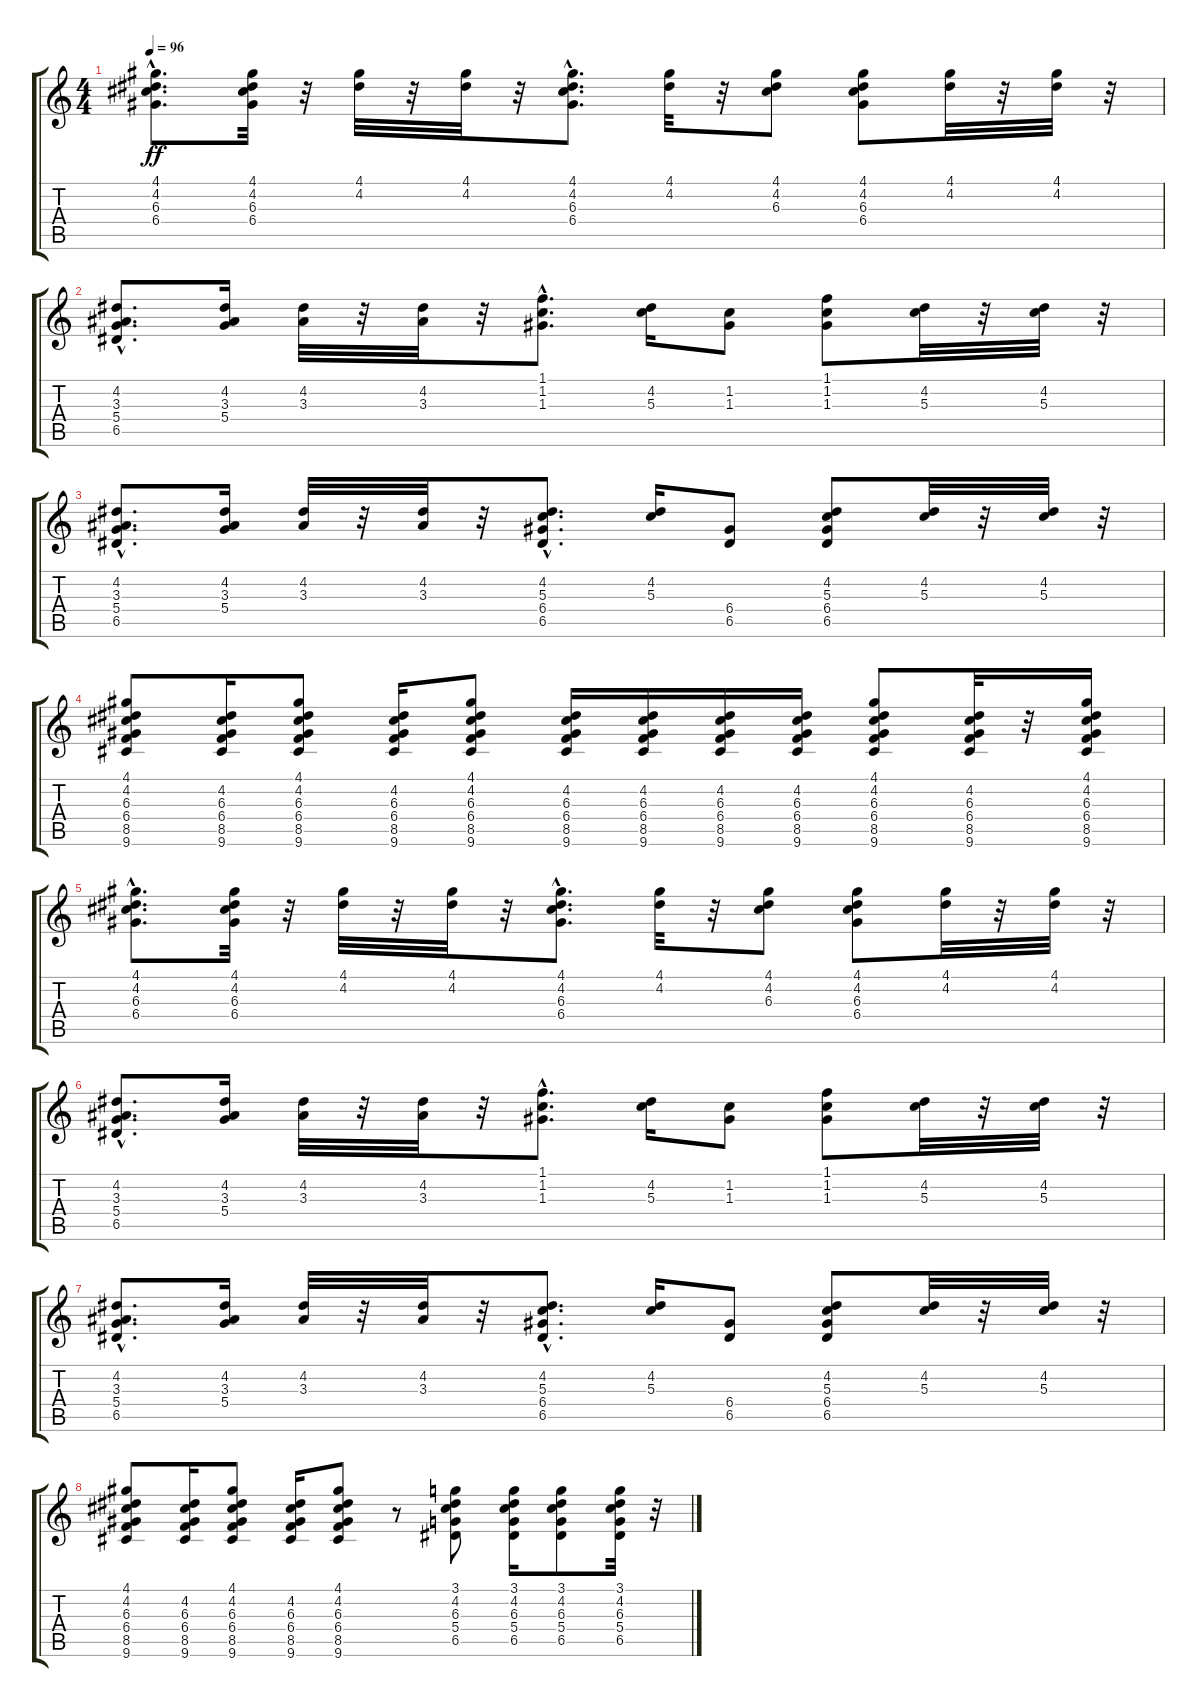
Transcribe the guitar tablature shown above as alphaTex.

\track "" {instrument acousticguitarsteel}
\staff {score tabs}
\tuning (E4 B3 G3 D3 A2 E2) {hide}
\ts (4 4)
\tempo 96
\clef g2
\ks c
(4.1{hac} 4.2{hac} 6.3{hac} 6.4{hac}).8{d dy ff} (4.1 4.2 6.3 6.4).32 r.32 (4.1 4.2).32 r.32 (4.1 4.2).32 r.32 (4.1{hac} 4.2{hac} 6.3{hac} 6.4{hac}).8{d} (4.1 4.2).32 r.32 (4.1 4.2 6.3).8 (4.1 4.2 6.3 6.4).8 (4.1 4.2).32 r.32 (4.1 4.2).32 r.32 |
(4.2{hac} 3.3{hac} 5.4{hac} 6.5{hac}).8{d} (4.2 3.3 5.4).16 (4.2 3.3).32 r.32 (4.2 3.3).32 r.32 (1.1{hac} 1.2{hac} 1.3{hac}).8{d} (4.2 5.3).16 (1.2 1.3).8 (1.1 1.2 1.3).8 (4.2 5.3).32 r.32 (4.2 5.3).32 r.32 |
(4.2{hac} 3.3{hac} 5.4{hac} 6.5{hac}).8{d} (4.2 3.3 5.4).16 (4.2 3.3).32 r.32 (4.2 3.3).32 r.32 (4.2{hac} 5.3{hac} 6.4{hac} 6.5{hac}).8{d} (4.2 5.3).16 (6.4 6.5).8 (4.2 5.3 6.4 6.5).8 (4.2 5.3).32 r.32 (4.2 5.3).32 r.32 |
(4.1 4.2 6.3 6.4 8.5 9.6).8 (4.2 6.3 6.4 8.5 9.6).16 (4.1 4.2 6.3 6.4 8.5 9.6).8 (4.2 6.3 6.4 8.5 9.6).16 (4.1 4.2 6.3 6.4 8.5 9.6).8 (4.2 6.3 6.4 8.5 9.6).16 (4.2 6.3 6.4 8.5 9.6).16 (4.2 6.3 6.4 8.5 9.6).16 (4.2 6.3 6.4 8.5 9.6).16 (4.1 4.2 6.3 6.4 8.5 9.6).8 (4.2 6.3 6.4 8.5 9.6).32 r.32 (4.1 4.2 6.3 6.4 8.5 9.6).16 |
(4.1{hac} 4.2{hac} 6.3{hac} 6.4{hac}).8{d} (4.1 4.2 6.3 6.4).32 r.32 (4.1 4.2).32 r.32 (4.1 4.2).32 r.32 (4.1{hac} 4.2{hac} 6.3{hac} 6.4{hac}).8{d} (4.1 4.2).32 r.32 (4.1 4.2 6.3).8 (4.1 4.2 6.3 6.4).8 (4.1 4.2).32 r.32 (4.1 4.2).32 r.32 |
(4.2{hac} 3.3{hac} 5.4{hac} 6.5{hac}).8{d} (4.2 3.3 5.4).16 (4.2 3.3).32 r.32 (4.2 3.3).32 r.32 (1.1{hac} 1.2{hac} 1.3{hac}).8{d} (4.2 5.3).16 (1.2 1.3).8 (1.1 1.2 1.3).8 (4.2 5.3).32 r.32 (4.2 5.3).32 r.32 |
(4.2{hac} 3.3{hac} 5.4{hac} 6.5{hac}).8{d} (4.2 3.3 5.4).16 (4.2 3.3).32 r.32 (4.2 3.3).32 r.32 (4.2{hac} 5.3{hac} 6.4{hac} 6.5{hac}).8{d} (4.2 5.3).16 (6.4 6.5).8 (4.2 5.3 6.4 6.5).8 (4.2 5.3).32 r.32 (4.2 5.3).32 r.32 |
(4.1 4.2 6.3 6.4 8.5 9.6).8 (4.2 6.3 6.4 8.5 9.6).16 (4.1 4.2 6.3 6.4 8.5 9.6).8 (4.2 6.3 6.4 8.5 9.6).16 (4.1 4.2 6.3 6.4 8.5 9.6).8 r.8 (3.1 4.2 6.3 5.4 6.5).8 (3.1 4.2 6.3 5.4 6.5).16 (3.1 4.2 6.3 5.4 6.5).8 (3.1 4.2 6.3 5.4 6.5).32 r.32
